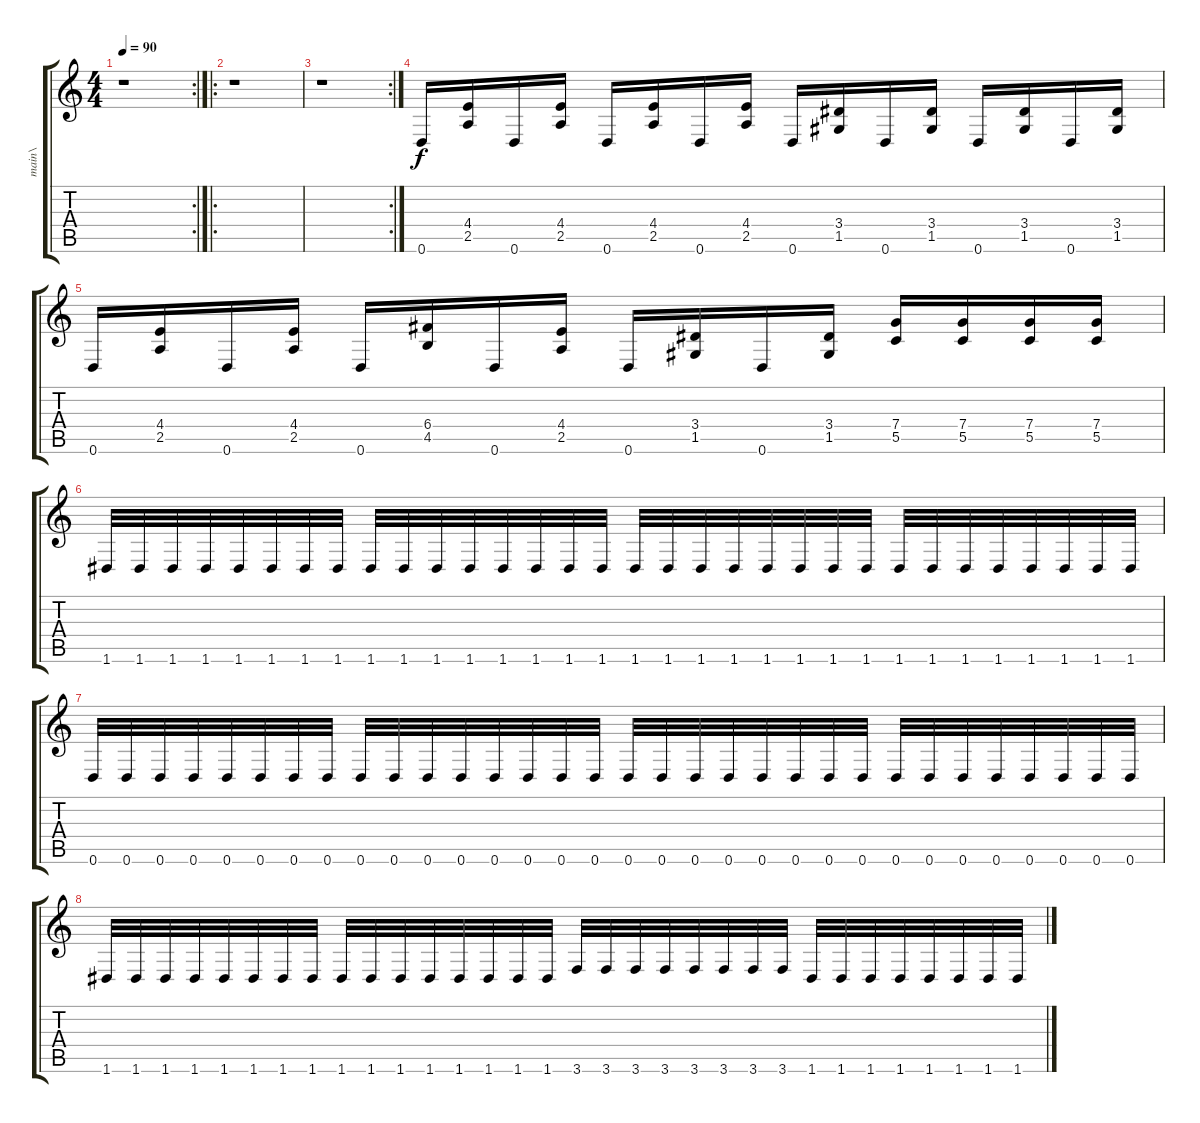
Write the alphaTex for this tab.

\track ("main\\" "main\\") {instrument distortionguitar}
\staff {score tabs}
\tuning (D4 A3 F3 C3 G2 D2) {hide}
\rc 2
\ts (4 4)
\tempo 90
\clef g2
\ks c
r.1{dy f} |
\ro
r.1 |
\rc 2
r.1 |
0.6.16 (4.4 2.5).16 0.6.16 (4.4 2.5).16 0.6.16 (4.4 2.5).16 0.6.16 (4.4 2.5).16 0.6.16 (3.4 1.5).16 0.6.16 (3.4 1.5).16 0.6.16 (3.4 1.5).16 0.6.16 (3.4 1.5).16 |
0.6.16 (4.4 2.5).16 0.6.16 (4.4 2.5).16 0.6.16 (6.4 4.5).16 0.6.16 (4.4 2.5).16 0.6.16 (3.4 1.5).16 0.6.16 (3.4 1.5).16 (7.4 5.5).16 (7.4 5.5).16 (7.4 5.5).16 (7.4 5.5).16 |
1.6.32 1.6.32 1.6.32 1.6.32 1.6.32 1.6.32 1.6.32 1.6.32 1.6.32 1.6.32 1.6.32 1.6.32 1.6.32 1.6.32 1.6.32 1.6.32 1.6.32 1.6.32 1.6.32 1.6.32 1.6.32 1.6.32 1.6.32 1.6.32 1.6.32 1.6.32 1.6.32 1.6.32 1.6.32 1.6.32 1.6.32 1.6.32 |
0.6.32 0.6.32 0.6.32 0.6.32 0.6.32 0.6.32 0.6.32 0.6.32 0.6.32 0.6.32 0.6.32 0.6.32 0.6.32 0.6.32 0.6.32 0.6.32 0.6.32 0.6.32 0.6.32 0.6.32 0.6.32 0.6.32 0.6.32 0.6.32 0.6.32 0.6.32 0.6.32 0.6.32 0.6.32 0.6.32 0.6.32 0.6.32 |
1.6.32 1.6.32 1.6.32 1.6.32 1.6.32 1.6.32 1.6.32 1.6.32 1.6.32 1.6.32 1.6.32 1.6.32 1.6.32 1.6.32 1.6.32 1.6.32 3.6.32 3.6.32 3.6.32 3.6.32 3.6.32 3.6.32 3.6.32 3.6.32 1.6.32 1.6.32 1.6.32 1.6.32 1.6.32 1.6.32 1.6.32 1.6.32
